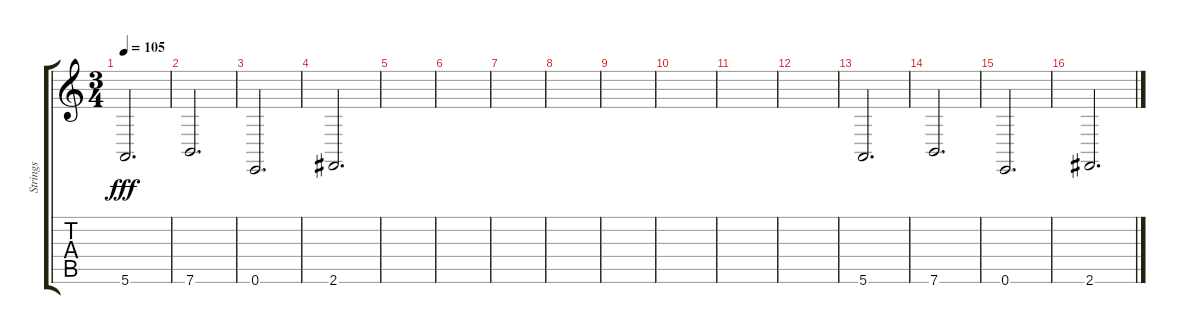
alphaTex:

\track ("Strings" "Strings") {instrument stringensemble1}
\staff {score tabs}
\tuning (E4 B3 G3 D3 A2 E2) {hide}
\ts (3 4)
\tempo 105
\clef g2
\ks c
5.6.2{d dy fff} |
7.6.2{d} |
0.6.2{d} |
2.6.2{d} |
|
|
|
|
|
|
|
|
5.6.2{d} |
7.6.2{d} |
0.6.2{d} |
2.6.2{d}
